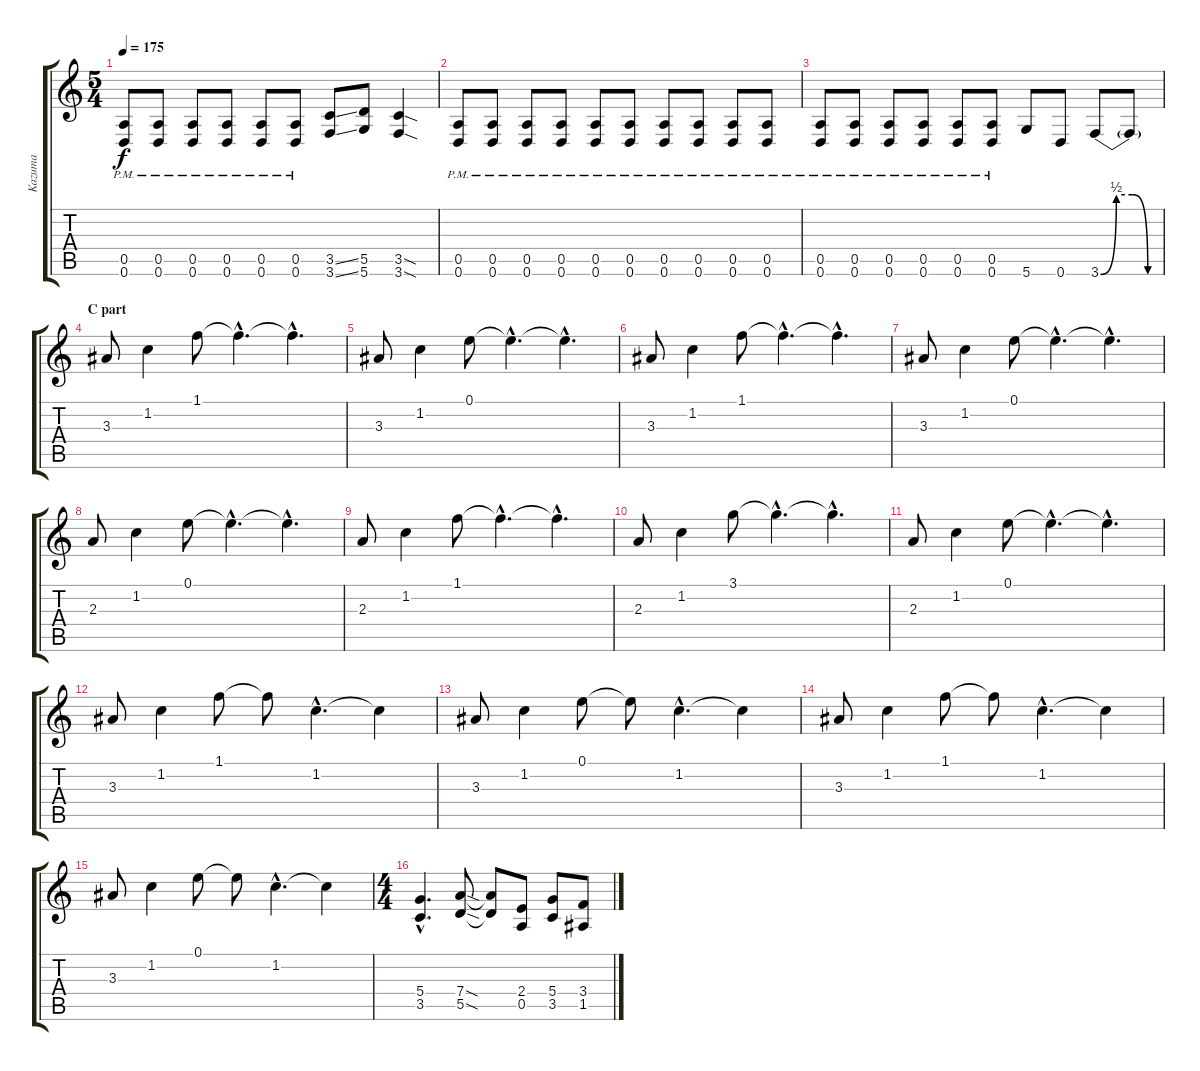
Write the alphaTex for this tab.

\track ("Kazuma" "Kazuma") {instrument distortionguitar}
\staff {score tabs}
\tuning (E4 B3 G3 D3 A2 D2) {hide}
\ts (5 4)
\tempo 175
\clef g2
\ks c
(0.5{pm} 0.6{pm}).8{dy f} (0.5{pm} 0.6{pm}).8 (0.5{pm} 0.6{pm}).8 (0.5{pm} 0.6{pm}).8 (0.5{pm} 0.6{pm}).8 (0.5{pm} 0.6{pm}).8 (3.5{ss} 3.6{ss}).8 (5.5 5.6).8 (3.5{sod} 3.6{sod}).4 |
(0.5{pm} 0.6{pm}).8 (0.5{pm} 0.6{pm}).8 (0.5{pm} 0.6{pm}).8 (0.5{pm} 0.6{pm}).8 (0.5{pm} 0.6{pm}).8 (0.5{pm} 0.6{pm}).8 (0.5{pm} 0.6{pm}).8 (0.5{pm} 0.6{pm}).8 (0.5{pm} 0.6{pm}).8 (0.5{pm} 0.6{pm}).8 |
(0.5{pm} 0.6{pm}).8 (0.5{pm} 0.6{pm}).8 (0.5{pm} 0.6{pm}).8 (0.5{pm} 0.6{pm}).8 (0.5{pm} 0.6{pm}).8 (0.5{pm} 0.6{pm}).8 5.6.8 0.6.8 3.6{be (custom 0 0 15 2 30 2 45 0 60 0)}.8 3.6{t}.8 |
\section ("" "C part")
3.3.8{instrument electricguitarclean} 1.2.4 1.1.8 1.1{hac t}.4{d} 1.1{hac t}.4{d} |
3.3.8 1.2.4 0.1.8 0.1{hac t}.4{d} 0.1{hac t}.4{d} |
3.3.8 1.2.4 1.1.8 1.1{hac t}.4{d} 1.1{hac t}.4{d} |
3.3.8 1.2.4 0.1.8 0.1{hac t}.4{d} 0.1{hac t}.4{d} |
2.3.8 1.2.4 0.1.8 0.1{hac t}.4{d} 0.1{hac t}.4{d} |
2.3.8 1.2.4 1.1.8 1.1{hac t}.4{d} 1.1{hac t}.4{d} |
2.3.8 1.2.4 3.1.8 3.1{hac t}.4{d} 3.1{hac t}.4{d} |
2.3.8 1.2.4 0.1.8 0.1{hac t}.4{d} 0.1{hac t}.4{d} |
3.3.8 1.2.4 1.1.8 1.1{t}.8 1.2{hac}.4{d} 1.2{t}.4 |
3.3.8 1.2.4 0.1.8 0.1{t}.8 1.2{hac}.4{d} 1.2{t}.4 |
3.3.8 1.2.4 1.1.8 1.1{t}.8 1.2{hac}.4{d} 1.2{t}.4 |
3.3.8 1.2.4 0.1.8 0.1{t}.8 1.2{hac}.4{d} 1.2{t}.4 |
\ts (4 4)
(5.4{hac} 3.5{hac}).4{d volume 13 instrument distortionguitar} (7.4{sod} 5.5{sod}).8 (7.4{t} 5.5{t}).8 (2.4 0.5).8 (5.4 3.5).8 (3.4 1.5).8
